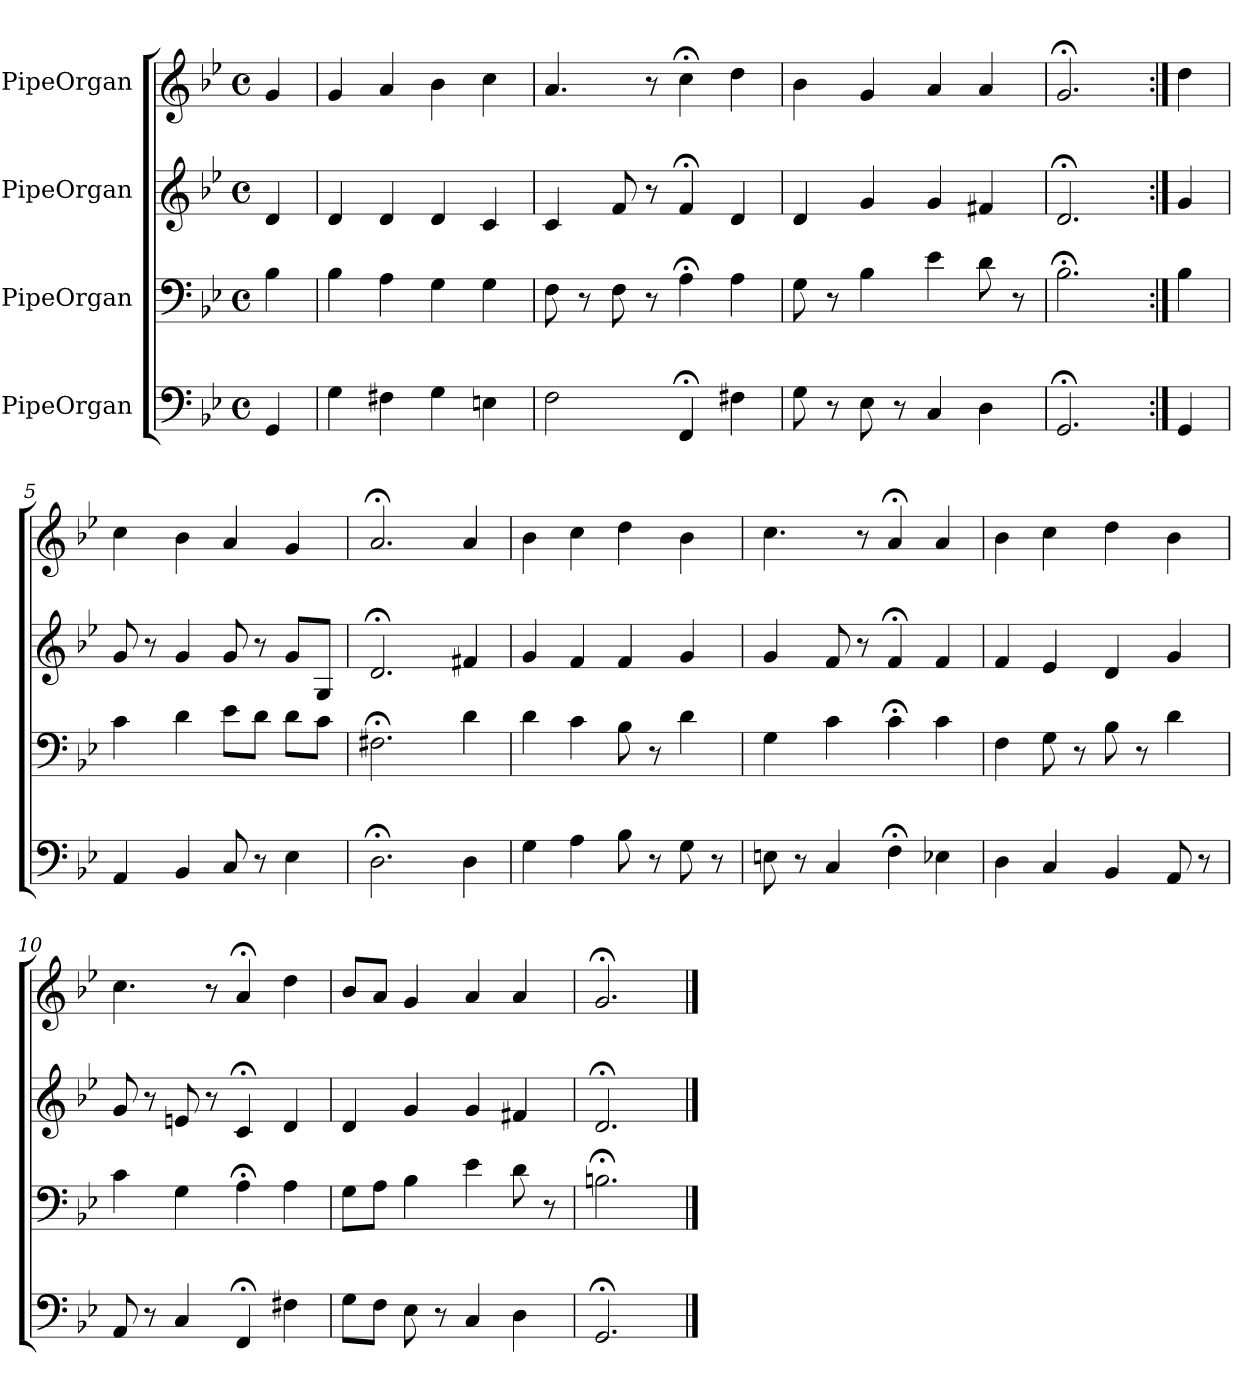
**kern	**kern	**kern	**kern
*part4	*part3	*part2	*part1
*staff4	*staff3	*staff2	*staff1
*I"PipeOrgan	*I"PipeOrgan	*I"PipeOrgan	*I"PipeOrgan
*clefF4	*clefF4	*clefG2	*clefG2
*k[b-e-]	*k[b-e-]	*k[b-e-]	*k[b-e-]
*g:	*g:	*g:	*g:
*M4/4	*M4/4	*M4/4	*M4/4
*met(c)	*met(c)	*met(c)	*met(c)
*MM60	*MM60	*MM60	*MM60
=	=	=	=
4GG	4B-	4d	4g
=1	=1	=1	=1
4G	4B-	4d	4g
4F#X	4A	4d	4a
4G	4G	4d	4b-
4En	4G	4c	4cc
=2	=2	=2	=2
2F	8F	4c	4.a
.	8r	.	.
.	8F	8f	.
.	8r	8r	8r
4FF;<	4A;<	4f;<	4cc;<
4F#X	4A	4d	4dd
=3	=3	=3	=3
8G	8G	4d	4b-
8r	8r	.	.
8E-	4B-	4g	4g
8r	.	.	.
4C	4e-	4g	4a
4D	8d	4f#X	4a
.	8r	.	.
=4	=4	=4	=4
2.GG;<	2.B-;<	2.d;<	2.g;<
=:|!	=:|!	=:|!	=:|!
4GG	4B-	4g	4dd
=5	=5	=5	=5
4AA	4c	8g	4cc
.	.	8r	.
4BB-	4d	4g	4b-
8C	8e-\L	8g	4a
8r	8d\J	8r	.
4E-	8d\L	8g/L	4g
.	8c\J	8G/J	.
=6	=6	=6	=6
2.D;<	2.F#X;<	2.d;<	2.a;<
4D	4d	4f#X	4a
=7	=7	=7	=7
4G	4d	4g	4b-
4A	4c	4f	4cc
8B-	8B-	4f	4dd
8r	8r	.	.
8G	4d	4g	4b-
8r	.	.	.
=8	=8	=8	=8
8En	4G	4g	4.cc
8r	.	.	.
4C	4c	8f	.
.	.	8r	8r
4F;<	4c;<	4f;<	4a;<
4E-X	4c	4f	4a
=9	=9	=9	=9
4D	4F	4f	4b-
4C	8G	4e-	4cc
.	8r	.	.
4BB-	8B-	4d	4dd
.	8r	.	.
8AA	4d	4g	4b-
8r	.	.	.
=10	=10	=10	=10
8AA	4c	8g	4.cc
8r	.	8r	.
4C	4G	8en	.
.	.	8r	8r
4FF;<	4A;<	4c;<	4a;<
4F#X	4A	4d	4dd
=11	=11	=11	=11
8G\L	8G\L	4d	8b-/L
8F\J	8A\J	.	8a/J
8E-	4B-	4g	4g
8r	.	.	.
4C	4e-	4g	4a
4D	8d	4f#X	4a
.	8r	.	.
=12	=12	=12	=12
2.GG;<	2.Bn;<	2.d;<	2.g;<
==	==	==	==
*-	*-	*-	*-
